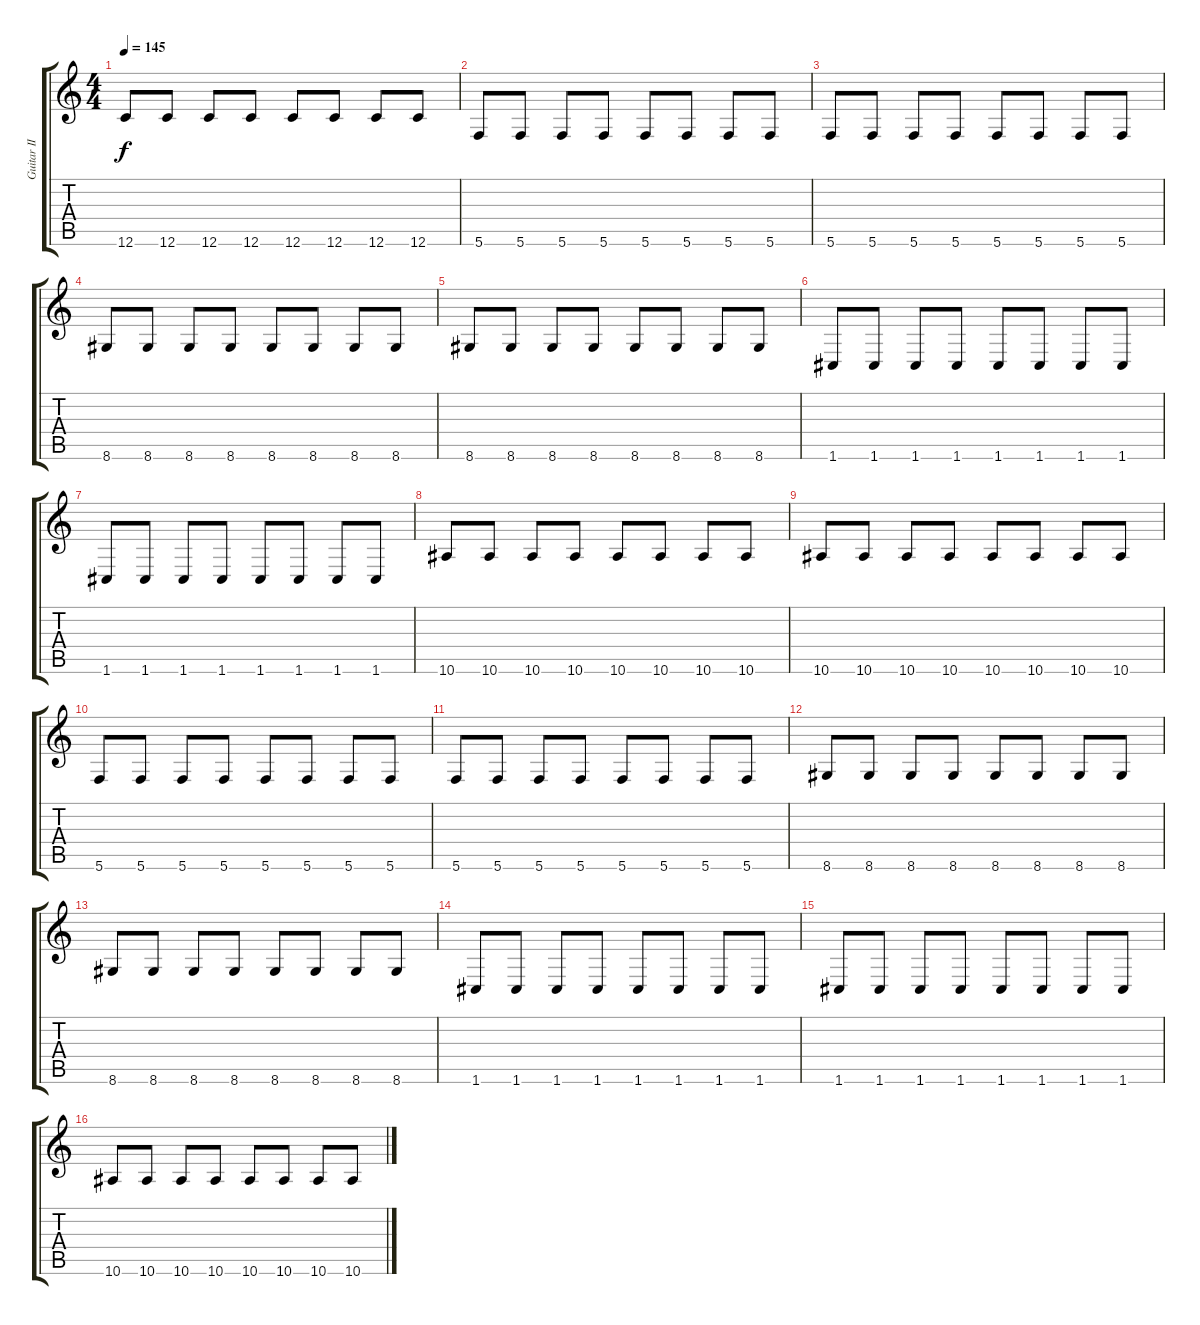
\track ("Guitar II" "Guitar II") {instrument overdrivenguitar}
\staff {score tabs}
\tuning (D4 A3 F3 C3 G2 C2) {hide}
\ts (4 4)
\tempo 145
\clef g2
\ks c
12.6.8{dy f} 12.6.8 12.6.8 12.6.8 12.6.8 12.6.8 12.6.8 12.6.8 |
\section ("" "")
5.6.8 5.6.8 5.6.8 5.6.8 5.6.8 5.6.8 5.6.8 5.6.8 |
5.6.8 5.6.8 5.6.8 5.6.8 5.6.8 5.6.8 5.6.8 5.6.8 |
8.6.8 8.6.8 8.6.8 8.6.8 8.6.8 8.6.8 8.6.8 8.6.8 |
8.6.8 8.6.8 8.6.8 8.6.8 8.6.8 8.6.8 8.6.8 8.6.8 |
1.6.8 1.6.8 1.6.8 1.6.8 1.6.8 1.6.8 1.6.8 1.6.8 |
1.6.8 1.6.8 1.6.8 1.6.8 1.6.8 1.6.8 1.6.8 1.6.8 |
10.6.8 10.6.8 10.6.8 10.6.8 10.6.8 10.6.8 10.6.8 10.6.8 |
10.6.8 10.6.8 10.6.8 10.6.8 10.6.8 10.6.8 10.6.8 10.6.8 |
5.6.8 5.6.8 5.6.8 5.6.8 5.6.8 5.6.8 5.6.8 5.6.8 |
5.6.8 5.6.8 5.6.8 5.6.8 5.6.8 5.6.8 5.6.8 5.6.8 |
8.6.8 8.6.8 8.6.8 8.6.8 8.6.8 8.6.8 8.6.8 8.6.8 |
8.6.8 8.6.8 8.6.8 8.6.8 8.6.8 8.6.8 8.6.8 8.6.8 |
1.6.8 1.6.8 1.6.8 1.6.8 1.6.8 1.6.8 1.6.8 1.6.8 |
1.6.8 1.6.8 1.6.8 1.6.8 1.6.8 1.6.8 1.6.8 1.6.8 |
10.6.8 10.6.8 10.6.8 10.6.8 10.6.8 10.6.8 10.6.8 10.6.8
